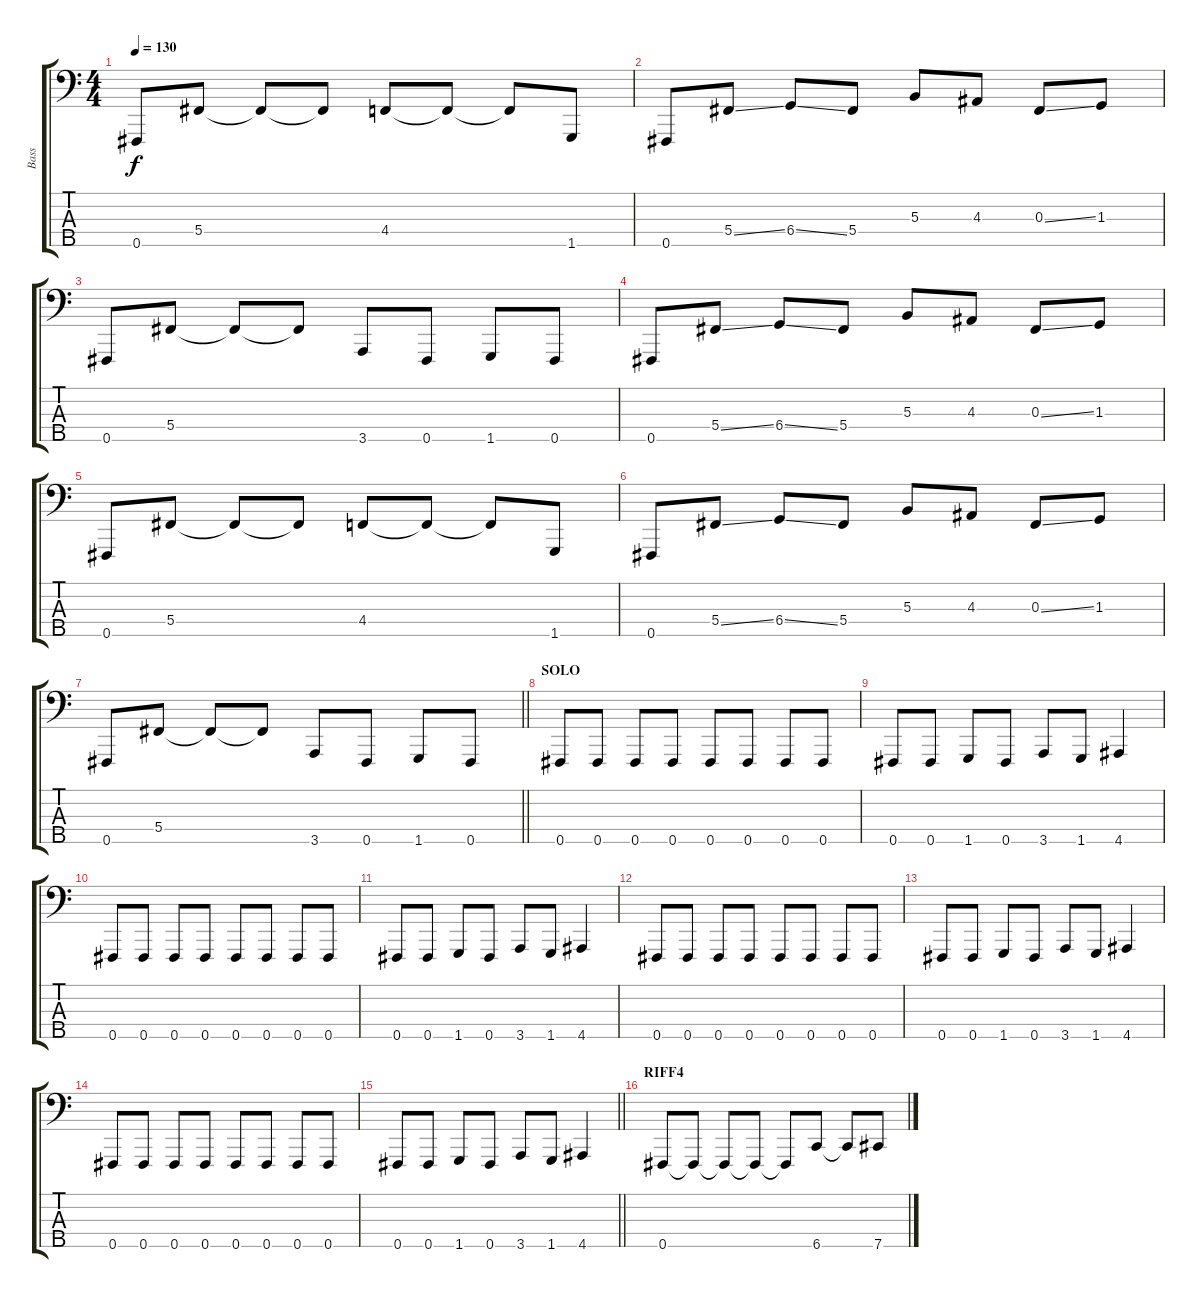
\track ("Bass" "Bass") {instrument slapbass1}
\staff {score tabs}
\tuning (E2 B1 Gb1 Db1 Gb0) {hide}
\ts (4 4)
\tempo 130
\clef f4
\ks c
0.5.8{dy f} 5.4.8 5.4{t}.8 5.4{t}.8 4.4.8 4.4{t}.8 4.4{t}.8 1.5.8 |
0.5.8 5.4{ss}.8 6.4{ss}.8 5.4.8 5.3.8 4.3.8 0.3{ss}.8 1.3.8 |
0.5.8 5.4.8 5.4{t}.8 5.4{t}.8 3.5.8 0.5.8 1.5.8 0.5.8 |
0.5.8 5.4{ss}.8 6.4{ss}.8 5.4.8 5.3.8 4.3.8 0.3{ss}.8 1.3.8 |
0.5.8 5.4.8 5.4{t}.8 5.4{t}.8 4.4.8 4.4{t}.8 4.4{t}.8 1.5.8 |
0.5.8 5.4{ss}.8 6.4{ss}.8 5.4.8 5.3.8 4.3.8 0.3{ss}.8 1.3.8 |
\barLineRight lightlight
0.5.8 5.4.8 5.4{t}.8 5.4{t}.8 3.5.8 0.5.8 1.5.8 0.5.8 |
\section ("" "SOLO")
0.5.8 0.5.8 0.5.8 0.5.8 0.5.8 0.5.8 0.5.8 0.5.8 |
0.5.8 0.5.8 1.5.8 0.5.8 3.5.8 1.5.8 4.5.4 |
0.5.8 0.5.8 0.5.8 0.5.8 0.5.8 0.5.8 0.5.8 0.5.8 |
0.5.8 0.5.8 1.5.8 0.5.8 3.5.8 1.5.8 4.5.4 |
0.5.8 0.5.8 0.5.8 0.5.8 0.5.8 0.5.8 0.5.8 0.5.8 |
0.5.8 0.5.8 1.5.8 0.5.8 3.5.8 1.5.8 4.5.4 |
0.5.8 0.5.8 0.5.8 0.5.8 0.5.8 0.5.8 0.5.8 0.5.8 |
\barLineRight lightlight
0.5.8 0.5.8 1.5.8 0.5.8 3.5.8 1.5.8 4.5.4 |
\section ("" "RIFF4")
0.5.8 0.5{t}.8 0.5{t}.8 0.5{t}.8 0.5{t}.8 6.5.8 6.5{t}.8 7.5.8
